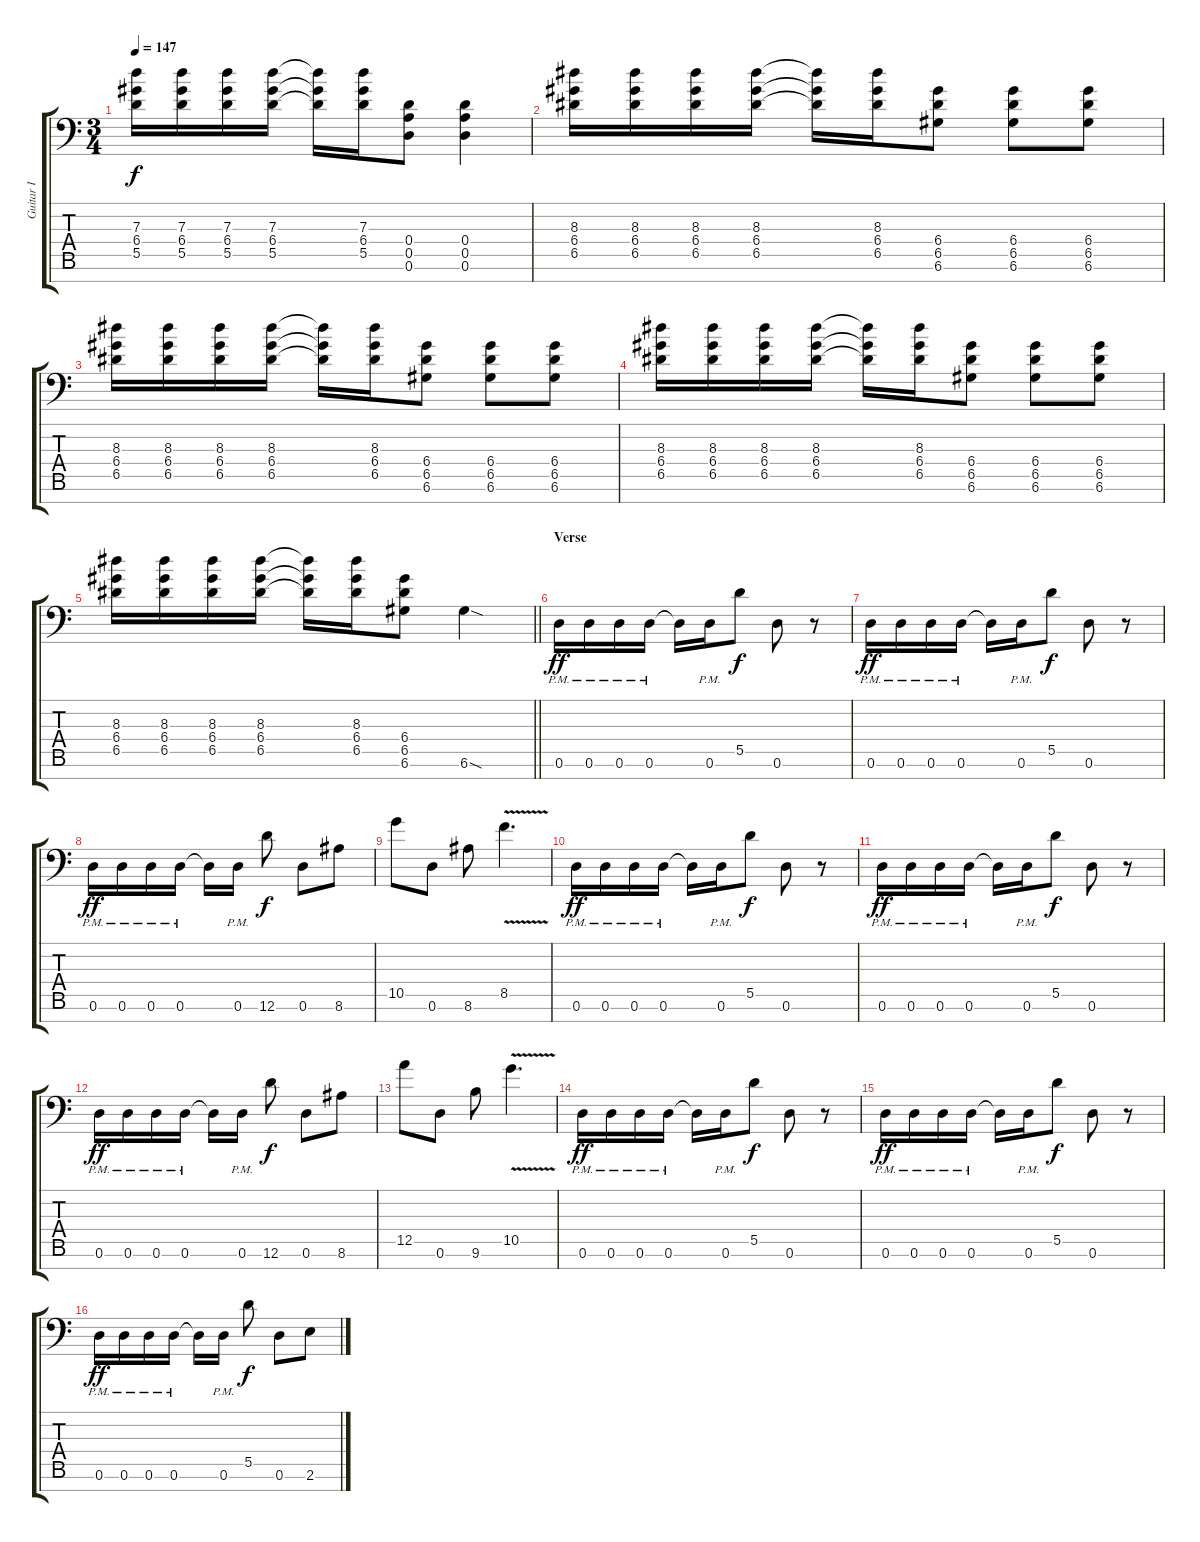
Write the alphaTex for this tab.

\track ("Guitar I" "Guitar I") {instrument distortionguitar}
\staff {score tabs}
\tuning (E4 B3 G3 D3 A2 D2 A1) {hide}
\ts (3 4)
\tempo 147
\clef f4
\ks c
(7.3 6.4 5.5).16{dy f} (7.3 6.4 5.5).16 (7.3 6.4 5.5).16 (7.3 6.4 5.5).16 (7.3{t} 6.4{t} 5.5{t}).16 (7.3 6.4 5.5).16 (0.4 0.5 0.6).8 (0.4 0.5 0.6).4 |
(8.3 6.4 6.5).16 (8.3 6.4 6.5).16 (8.3 6.4 6.5).16 (8.3 6.4 6.5).16 (8.3{t} 6.4{t} 6.5{t}).16 (8.3 6.4 6.5).16 (6.4 6.5 6.6).8 (6.4 6.5 6.6).8 (6.4 6.5 6.6).8 |
(8.3 6.4 6.5).16 (8.3 6.4 6.5).16 (8.3 6.4 6.5).16 (8.3 6.4 6.5).16 (8.3{t} 6.4{t} 6.5{t}).16 (8.3 6.4 6.5).16 (6.4 6.5 6.6).8 (6.4 6.5 6.6).8 (6.4 6.5 6.6).8 |
(8.3 6.4 6.5).16 (8.3 6.4 6.5).16 (8.3 6.4 6.5).16 (8.3 6.4 6.5).16 (8.3{t} 6.4{t} 6.5{t}).16 (8.3 6.4 6.5).16 (6.4 6.5 6.6).8 (6.4 6.5 6.6).8 (6.4 6.5 6.6).8 |
\barLineRight lightlight
(8.3 6.4 6.5).16 (8.3 6.4 6.5).16 (8.3 6.4 6.5).16 (8.3 6.4 6.5).16 (8.3{t} 6.4{t} 6.5{t}).16 (8.3 6.4 6.5).16 (6.4 6.5 6.6).8 6.6{sod}.4 |
\section ("" "Verse")
0.6{pm}.16{dy ff} 0.6{pm}.16 0.6{pm}.16 0.6{pm}.16 0.6{t}.16 0.6{pm}.16 5.5.8{dy f} 0.6.8 r.8 |
0.6{pm}.16{dy ff} 0.6{pm}.16 0.6{pm}.16 0.6{pm}.16 0.6{t}.16 0.6{pm}.16 5.5.8{dy f} 0.6.8 r.8 |
0.6{pm}.16{dy ff} 0.6{pm}.16 0.6{pm}.16 0.6{pm}.16 0.6{t}.16 0.6{pm}.16{beam split} 12.6.8{dy f} 0.6.8 8.6.8 |
10.5.8 0.6.8 8.6.8 8.5{v}.4{d} |
0.6{pm}.16{dy ff} 0.6{pm}.16 0.6{pm}.16 0.6{pm}.16 0.6{t}.16 0.6{pm}.16 5.5.8{dy f} 0.6.8 r.8 |
0.6{pm}.16{dy ff} 0.6{pm}.16 0.6{pm}.16 0.6{pm}.16 0.6{t}.16 0.6{pm}.16 5.5.8{dy f} 0.6.8 r.8 |
0.6{pm}.16{dy ff} 0.6{pm}.16 0.6{pm}.16 0.6{pm}.16 0.6{t}.16 0.6{pm}.16{beam split} 12.6.8{dy f} 0.6.8 8.6.8 |
12.5.8 0.6.8 9.6.8 10.5{v}.4{d} |
0.6{pm}.16{dy ff} 0.6{pm}.16 0.6{pm}.16 0.6{pm}.16 0.6{t}.16 0.6{pm}.16 5.5.8{dy f} 0.6.8 r.8 |
0.6{pm}.16{dy ff} 0.6{pm}.16 0.6{pm}.16 0.6{pm}.16 0.6{t}.16 0.6{pm}.16 5.5.8{dy f} 0.6.8 r.8 |
0.6{pm}.16{dy ff} 0.6{pm}.16 0.6{pm}.16 0.6{pm}.16 0.6{t}.16 0.6{pm}.16{beam split} 5.5.8{dy f} 0.6.8 2.6.8
